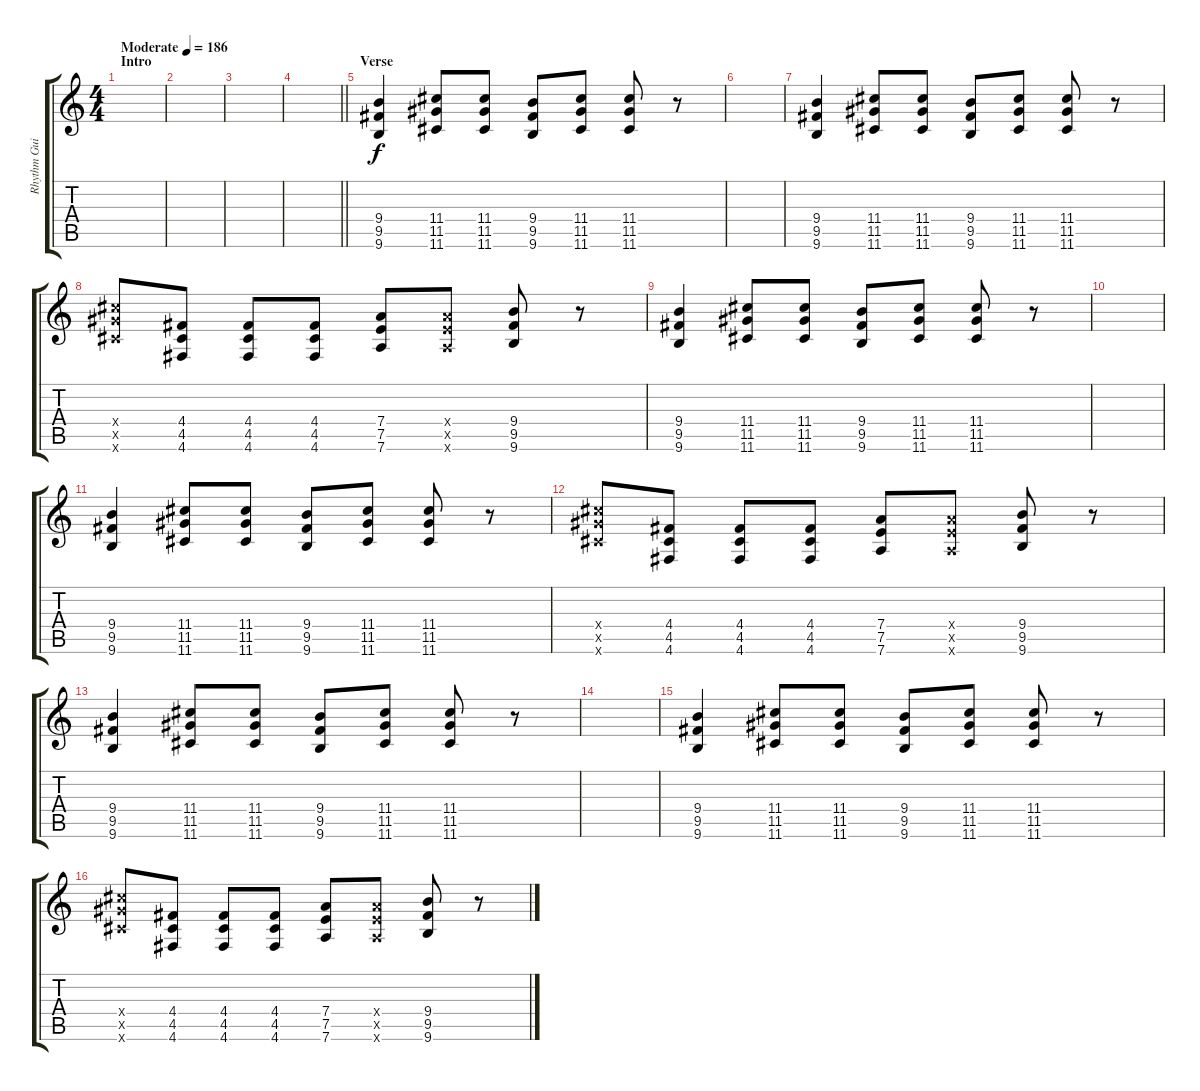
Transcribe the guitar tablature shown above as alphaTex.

\track ("Rhythm Guitar" "Rhythm Gui") {instrument distortionguitar}
\staff {score tabs}
\tuning (E4 B3 G3 D3 A2 D2) {hide}
\ts (4 4)
\section ("" "Intro")
\tempo (186 "Moderate")
\clef g2
\ks c
|
|
|
\barLineRight lightlight
|
\section ("" "Verse")
(9.4 9.5 9.6).4 (11.4 11.5 11.6).8 (11.4 11.5 11.6).8 (9.4 9.5 9.6).8 (11.4 11.5 11.6).8 (11.4 11.5 11.6).8 r.8 |
|
(9.4 9.5 9.6).4 (11.4 11.5 11.6).8 (11.4 11.5 11.6).8 (9.4 9.5 9.6).8 (11.4 11.5 11.6).8 (11.4 11.5 11.6).8 r.8 |
(11.4{x} 11.5{x} 11.6{x}).8 (4.4 4.5 4.6).8 (4.4 4.5 4.6).8 (4.4 4.5 4.6).8 (7.4 7.5 7.6).8 (7.4{x} 7.5{x} 7.6{x}).8 (9.4 9.5 9.6).8 r.8 |
(9.4 9.5 9.6).4 (11.4 11.5 11.6).8 (11.4 11.5 11.6).8 (9.4 9.5 9.6).8 (11.4 11.5 11.6).8 (11.4 11.5 11.6).8 r.8 |
|
(9.4 9.5 9.6).4 (11.4 11.5 11.6).8 (11.4 11.5 11.6).8 (9.4 9.5 9.6).8 (11.4 11.5 11.6).8 (11.4 11.5 11.6).8 r.8 |
(11.4{x} 11.5{x} 11.6{x}).8 (4.4 4.5 4.6).8 (4.4 4.5 4.6).8 (4.4 4.5 4.6).8 (7.4 7.5 7.6).8 (7.4{x} 7.5{x} 7.6{x}).8 (9.4 9.5 9.6).8 r.8 |
(9.4 9.5 9.6).4 (11.4 11.5 11.6).8 (11.4 11.5 11.6).8 (9.4 9.5 9.6).8 (11.4 11.5 11.6).8 (11.4 11.5 11.6).8 r.8 |
|
(9.4 9.5 9.6).4 (11.4 11.5 11.6).8 (11.4 11.5 11.6).8 (9.4 9.5 9.6).8 (11.4 11.5 11.6).8 (11.4 11.5 11.6).8 r.8 |
(11.4{x} 11.5{x} 11.6{x}).8 (4.4 4.5 4.6).8 (4.4 4.5 4.6).8 (4.4 4.5 4.6).8 (7.4 7.5 7.6).8 (7.4{x} 7.5{x} 7.6{x}).8 (9.4 9.5 9.6).8 r.8
